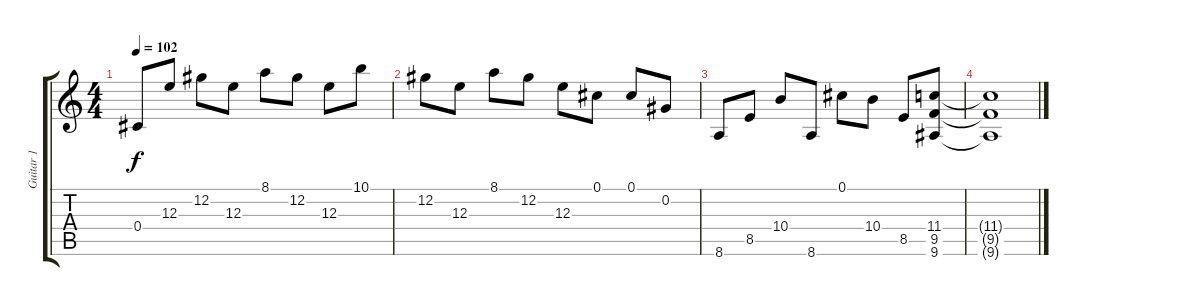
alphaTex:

\track ("Guitar 1" "Guitar 1") {instrument electricguitarclean}
\staff {score tabs}
\tuning (Db4 Ab3 E3 Db3 Ab2 Db2) {hide}
\ts (4 4)
\tempo 102
\clef g2
\ks c
0.4.8{dy f} 12.3.8 12.2.8 12.3.8 8.1.8 12.2.8 12.3.8 10.1.8 |
12.2.8 12.3.8 8.1.8 12.2.8 12.3.8 0.1.8 0.1.8 0.2.8 |
8.6.8 8.5.8 10.4.8 8.6.8 0.1.8 10.4.8 8.5.8 (11.4 9.5 9.6).8 |
(11.4{t} 9.5{t} 9.6{t}).1
